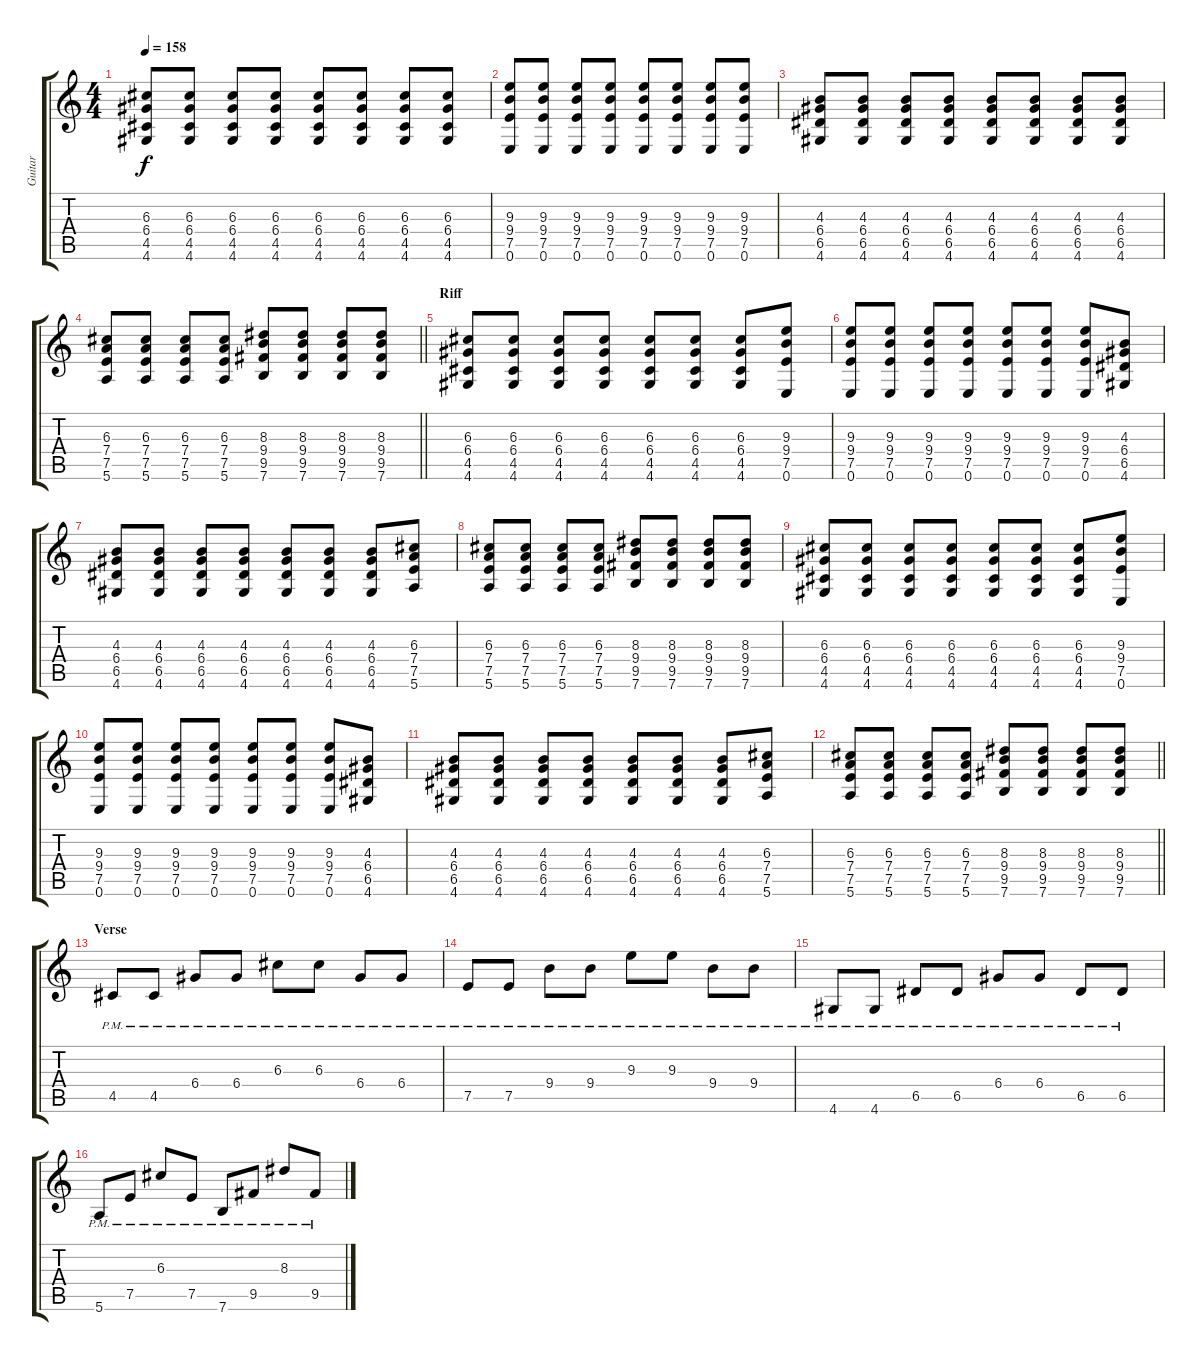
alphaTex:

\track ("Guitar" "Guitar") {instrument distortionguitar}
\staff {score tabs}
\tuning (E4 B3 G3 D3 A2 E2) {hide}
\ts (4 4)
\tempo 158
\clef g2
\ks c
(6.3 6.4 4.5 4.6).8{dy f} (6.3 6.4 4.5 4.6).8 (6.3 6.4 4.5 4.6).8 (6.3 6.4 4.5 4.6).8 (6.3 6.4 4.5 4.6).8 (6.3 6.4 4.5 4.6).8 (6.3 6.4 4.5 4.6).8 (6.3 6.4 4.5 4.6).8 |
(9.3 9.4 7.5 0.6).8 (9.3 9.4 7.5 0.6).8 (9.3 9.4 7.5 0.6).8 (9.3 9.4 7.5 0.6).8 (9.3 9.4 7.5 0.6).8 (9.3 9.4 7.5 0.6).8 (9.3 9.4 7.5 0.6).8 (9.3 9.4 7.5 0.6).8 |
(4.3 6.4 6.5 4.6).8 (4.3 6.4 6.5 4.6).8 (4.3 6.4 6.5 4.6).8 (4.3 6.4 6.5 4.6).8 (4.3 6.4 6.5 4.6).8 (4.3 6.4 6.5 4.6).8 (4.3 6.4 6.5 4.6).8 (4.3 6.4 6.5 4.6).8 |
\barLineRight lightlight
(6.3 7.4 7.5 5.6).8 (6.3 7.4 7.5 5.6).8 (6.3 7.4 7.5 5.6).8 (6.3 7.4 7.5 5.6).8 (8.3 9.4 9.5 7.6).8 (8.3 9.4 9.5 7.6).8 (8.3 9.4 9.5 7.6).8 (8.3 9.4 9.5 7.6).8 |
\section ("" "Riff")
(6.3 6.4 4.5 4.6).8 (6.3 6.4 4.5 4.6).8 (6.3 6.4 4.5 4.6).8 (6.3 6.4 4.5 4.6).8 (6.3 6.4 4.5 4.6).8 (6.3 6.4 4.5 4.6).8 (6.3 6.4 4.5 4.6).8 (9.3 9.4 7.5 0.6).8 |
(9.3 9.4 7.5 0.6).8 (9.3 9.4 7.5 0.6).8 (9.3 9.4 7.5 0.6).8 (9.3 9.4 7.5 0.6).8 (9.3 9.4 7.5 0.6).8 (9.3 9.4 7.5 0.6).8 (9.3 9.4 7.5 0.6).8 (4.3 6.4 6.5 4.6).8 |
(4.3 6.4 6.5 4.6).8 (4.3 6.4 6.5 4.6).8 (4.3 6.4 6.5 4.6).8 (4.3 6.4 6.5 4.6).8 (4.3 6.4 6.5 4.6).8 (4.3 6.4 6.5 4.6).8 (4.3 6.4 6.5 4.6).8 (6.3 7.4 7.5 5.6).8 |
(6.3 7.4 7.5 5.6).8 (6.3 7.4 7.5 5.6).8 (6.3 7.4 7.5 5.6).8 (6.3 7.4 7.5 5.6).8 (8.3 9.4 9.5 7.6).8 (8.3 9.4 9.5 7.6).8 (8.3 9.4 9.5 7.6).8 (8.3 9.4 9.5 7.6).8 |
(6.3 6.4 4.5 4.6).8 (6.3 6.4 4.5 4.6).8 (6.3 6.4 4.5 4.6).8 (6.3 6.4 4.5 4.6).8 (6.3 6.4 4.5 4.6).8 (6.3 6.4 4.5 4.6).8 (6.3 6.4 4.5 4.6).8 (9.3 9.4 7.5 0.6).8 |
(9.3 9.4 7.5 0.6).8 (9.3 9.4 7.5 0.6).8 (9.3 9.4 7.5 0.6).8 (9.3 9.4 7.5 0.6).8 (9.3 9.4 7.5 0.6).8 (9.3 9.4 7.5 0.6).8 (9.3 9.4 7.5 0.6).8 (4.3 6.4 6.5 4.6).8 |
(4.3 6.4 6.5 4.6).8 (4.3 6.4 6.5 4.6).8 (4.3 6.4 6.5 4.6).8 (4.3 6.4 6.5 4.6).8 (4.3 6.4 6.5 4.6).8 (4.3 6.4 6.5 4.6).8 (4.3 6.4 6.5 4.6).8 (6.3 7.4 7.5 5.6).8 |
\barLineRight lightlight
(6.3 7.4 7.5 5.6).8 (6.3 7.4 7.5 5.6).8 (6.3 7.4 7.5 5.6).8 (6.3 7.4 7.5 5.6).8 (8.3 9.4 9.5 7.6).8 (8.3 9.4 9.5 7.6).8 (8.3 9.4 9.5 7.6).8 (8.3 9.4 9.5 7.6).8 |
\section ("" "Verse")
4.5{pm}.8 4.5{pm}.8 6.4{pm}.8 6.4{pm}.8 6.3{pm}.8 6.3{pm}.8 6.4{pm}.8 6.4{pm}.8 |
7.5{pm}.8 7.5{pm}.8 9.4{pm}.8 9.4{pm}.8 9.3{pm}.8 9.3{pm}.8 9.4{pm}.8 9.4{pm}.8 |
4.6{pm}.8 4.6{pm}.8 6.5{pm}.8 6.5{pm}.8 6.4{pm}.8 6.4{pm}.8 6.5{pm}.8 6.5{pm}.8 |
5.6{pm}.8 7.5{pm}.8 6.3{pm}.8 7.5{pm}.8 7.6{pm}.8 9.5{pm}.8 8.3{pm}.8 9.5{pm}.8
